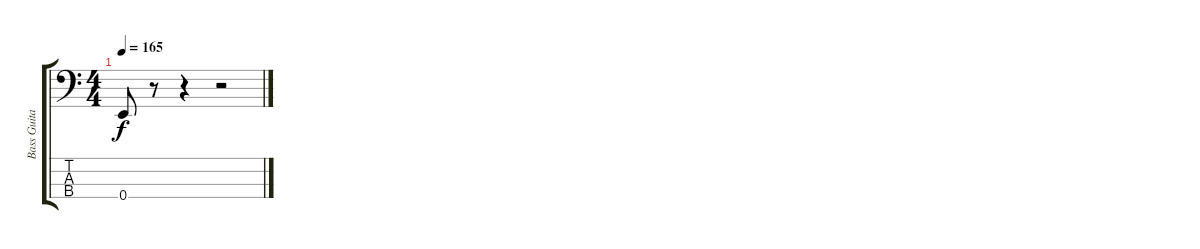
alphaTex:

\track ("Bass Guitar (David Ellefson)" "Bass Guita") {instrument electricbasspick}
\staff {score tabs}
\tuning (G2 D2 A1 E1) {hide}
\ts (4 4)
\tempo 165
\clef f4
\ks c
0.4.8{dy f} r.8 r.4 r.2
